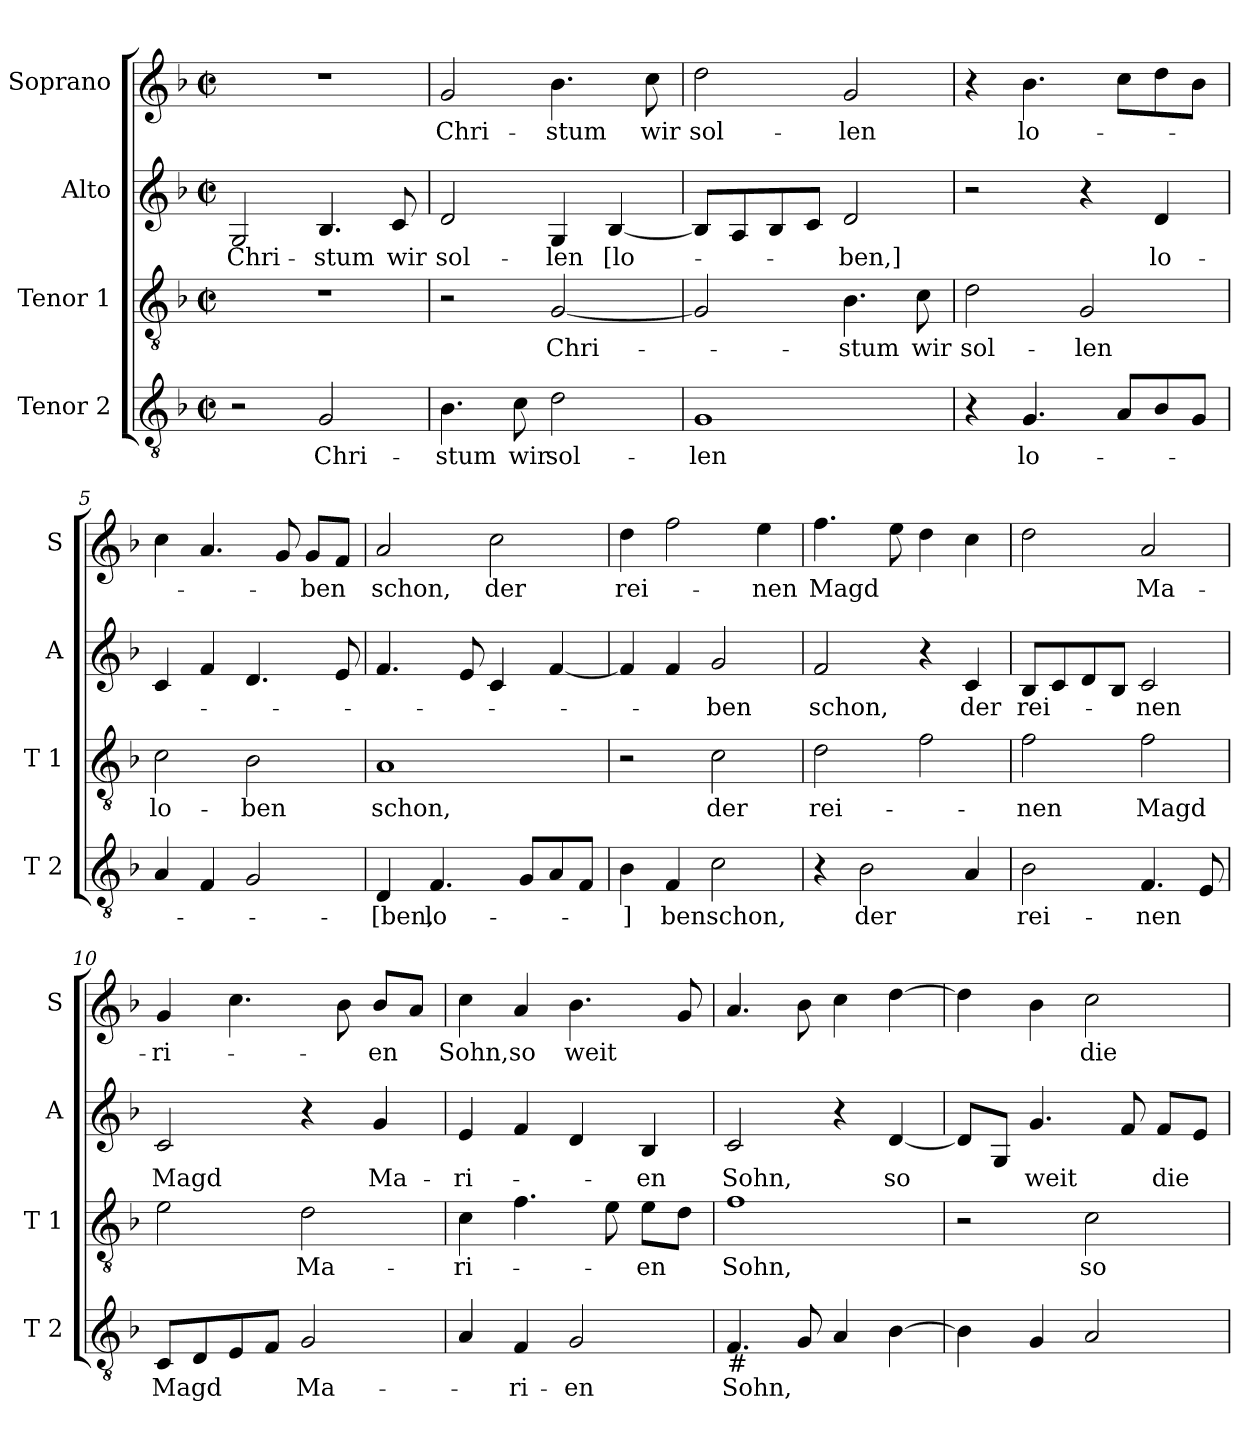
**kern	**text	**kern	**text	**kern	**text	**kern	**text
*part4	*part4	*part3	*part3	*part2	*part2	*part1	*part1
*staff4	*staff4	*staff3	*staff3	*staff2	*staff2	*staff1	*staff1
*I"Tenor 2	*	*I"Tenor 1	*	*I"Alto	*	*I"Soprano	*
*I'T 2	*	*I'T 1	*	*I'A	*	*I'S	*
*clefGv2	*	*clefGv2	*	*clefG2	*	*clefG2	*
*k[b-]	*	*k[b-]	*	*k[b-]	*	*k[b-]	*
*F:	*	*F:	*	*F:	*	*F:	*
*M2/2	*	*M2/2	*	*M2/2	*	*M2/2	*
*met(c|)	*	*met(c|)	*	*met(c|)	*	*met(c|)	*
=1	=1	=1	=1	=1	=1	=1	=1
!	!	!	!	!	!LO:LY:b	!	!
2r	.	1r	.	2G/	Chri-	1r	.
!	!LO:LY:b	!	!	!	!LO:LY:b	!	!
2G/	Chri-	.	.	4.B-/	-stum	.	.
!	!	!	!	!	!LO:LY:b	!	!
.	.	.	.	8c/	wir	.	.
=2	=2	=2	=2	=2	=2	=2	=2
!	!LO:LY:b	!	!	!	!LO:LY:b	!	!LO:LY:b
4.B-\	-stum	2r	.	2d/	sol-	2g/	Chri-
!	!LO:LY:b	!	!	!	!	!	!
8c\	wir	.	.	.	.	.	.
!	!LO:LY:b	!	!LO:LY:b	!	!LO:LY:b	!	!LO:LY:b
2d\	sol-	[2G/	Chri-	4G/	-len	4.b-\	-stum
!	!	!	!	!	!LO:LY:b	!	!
.	.	.	.	[4B-/	[lo-	.	.
!	!	!	!	!	!	!	!LO:LY:b
.	.	.	.	.	.	8cc\	wir
=3	=3	=3	=3	=3	=3	=3	=3
!	!LO:LY:b	!	!	!	!	!	!LO:LY:b
1G	-len	2G/]	.	8B-/L]	.	2dd\	sol-
.	.	.	.	8A/	.	.	.
.	.	.	.	8B-/	.	.	.
.	.	.	.	8c/J	.	.	.
!	!	!	!LO:LY:b	!	!LO:LY:b	!	!LO:LY:b
.	.	4.B-\	-stum	2d/	-ben,]	2g/	-len
!	!	!	!LO:LY:b	!	!	!	!
.	.	8c\	wir	.	.	.	.
=4	=4	=4	=4	=4	=4	=4	=4
!	!	!	!LO:LY:b	!	!	!	!
4r	.	2d\	sol-	2r	.	4r	.
!	!LO:LY:b	!	!	!	!	!	!LO:LY:b
4.G/	lo-	.	.	.	.	4.b-\	lo-
!	!	!	!LO:LY:b	!	!	!	!
.	.	2G/	-len	4r	.	.	.
8A/L	.	.	.	.	.	8cc\L	.
!	!	!	!	!	!LO:LY:b	!	!
8B-/	.	.	.	4d/	lo-	8dd\	.
8G/J	.	.	.	.	.	8b-\J	.
=5	=5	=5	=5	=5	=5	=5	=5
!	!	!	!LO:LY:b	!	!	!	!
4A/	.	2c\	lo-	4c/	.	4cc\	.
4F/	.	.	.	4f/	.	4.a/	.
!	!	!	!LO:LY:b	!	!	!	!
2G/	.	2B-\	-ben	4.d/	.	.	.
.	.	.	.	.	.	8g/	.
!	!	!	!	!	!	!	!LO:LY:b
.	.	.	.	.	.	8g/L	-ben
.	.	.	.	8e/	.	8f/J	.
!!LO:LB:g=z
=6	=6	=6	=6	=6	=6	=6	=6
!	!LO:LY:b	!	!LO:LY:b	!	!	!	!LO:LY:b
4D/	-[ben,	1A	schon,	4.f/	.	2a/	schon,
!	!LO:LY:b	!	!	!	!	!	!
4.F/	lo-	.	.	.	.	.	.
.	.	.	.	8e/	.	.	.
!	!	!	!	!	!	!	!LO:LY:b
.	.	.	.	4c/	.	2cc\	der
8G/L	.	.	.	.	.	.	.
8A/	.	.	.	[4f/	.	.	.
8F/J	.	.	.	.	.	.	.
=7	=7	=7	=7	=7	=7	=7	=7
!	!LO:LY:b	!	!	!	!	!	!LO:LY:b
4B-\	-]	2r	.	4f/]	.	4dd\	rei-
!	!LO:LY:b	!	!	!	!	!	!
4F/	ben	.	.	4f/	.	2ff\	.
!	!LO:LY:b	!	!LO:LY:b	!	!LO:LY:b	!	!
2c\	schon,	2c\	der	2g/	-ben	.	.
!	!	!	!	!	!	!	!LO:LY:b
.	.	.	.	.	.	4ee\	-nen
=8	=8	=8	=8	=8	=8	=8	=8
!	!	!	!LO:LY:b	!	!LO:LY:b	!	!LO:LY:b
4r	.	2d\	rei-	2f/	schon,	4.ff\	Magd
!	!LO:LY:b	!	!	!	!	!	!
2B-\	der	.	.	.	.	.	.
.	.	.	.	.	.	8ee\	.
.	.	2f\	.	4r	.	4dd\	.
!	!	!	!	!	!LO:LY:b	!	!
4A/	.	.	.	4c/	der	4cc\	.
=9	=9	=9	=9	=9	=9	=9	=9
!	!LO:LY:b	!	!LO:LY:b	!	!LO:LY:b	!	!
2B-\	rei-	2f\	-nen	8B-/L	rei-	2dd\	.
.	.	.	.	8c/	.	.	.
.	.	.	.	8d/	.	.	.
.	.	.	.	8B-/J	.	.	.
!	!LO:LY:b	!	!LO:LY:b	!	!LO:LY:b	!	!LO:LY:b
4.F/	-nen	2f\	Magd	2c/	-nen	2a/	Ma-
8E/	.	.	.	.	.	.	.
=10	=10	=10	=10	=10	=10	=10	=10
!	!LO:LY:b	!	!	!	!LO:LY:b	!	!LO:LY:b
8C/L	Magd	2e\	.	2c/	Magd	4g/	-ri-
8D/	.	.	.	.	.	.	.
8E/	.	.	.	.	.	4.cc\	.
8F/J	.	.	.	.	.	.	.
!	!LO:LY:b	!	!LO:LY:b	!	!	!	!
2G/	Ma-	2d\	Ma-	4r	.	.	.
.	.	.	.	.	.	8b-\	.
!	!	!	!	!	!LO:LY:b	!	!LO:LY:b
.	.	.	.	4g/	Ma-	8b-/L	-en
.	.	.	.	.	.	8a/J	.
!!LO:PB:g=z
=11	=11	=11	=11	=11	=11	=11	=11
!	!	!	!LO:LY:b	!	!LO:LY:b	!	!LO:LY:b
4A/	.	4c\	-ri-	4e/	-ri-	4cc\	Sohn,
!	!LO:LY:b	!	!	!	!	!	!LO:LY:b
4F/	-ri-	4.f\	.	4f/	.	4a/	so
!	!LO:LY:b	!	!	!	!	!	!LO:LY:b
2G/	-en	.	.	4d/	.	4.b-\	weit
.	.	8e\	.	.	.	.	.
!	!	!	!LO:LY:b	!	!LO:LY:b	!	!
.	.	8e\L	-en	4B-/	-en	.	.
.	.	8d\J	.	.	.	8g/	.
=12	=12	=12	=12	=12	=12	=12	=12
!LO:TX:b:t=#	!	!	!	!	!	!	!
!	!LO:LY:b	!	!LO:LY:b	!	!LO:LY:b	!	!
4.F/	Sohn,	1f	Sohn,	2c/	Sohn,	4.a/	.
8G/	.	.	.	.	.	8b-\	.
4A/	.	.	.	4r	.	4cc\	.
!	!	!	!	!	!LO:LY:b	!	!
[4B-\	.	.	.	[4d/	so	[4dd\	.
=13	=13	=13	=13	=13	=13	=13	=13
4B-\]	.	2r	.	8d/L]	.	4dd\]	.
.	.	.	.	8G/J	.	.	.
!	!	!	!	!	!LO:LY:b	!	!
4G/	.	.	.	4.g/	weit	4b-\	.
!	!	!	!LO:LY:b	!	!	!	!LO:LY:b
2A/	.	2c\	so	.	.	2cc\	die
.	.	.	.	8f/	.	.	.
!	!	!	!	!	!LO:LY:b	!	!
.	.	.	.	8f/L	die	.	.
.	.	.	.	8e/J	.	.	.
=	=	=	=	=	=	=	=
*-	*-	*-	*-	*-	*-	*-	*-
